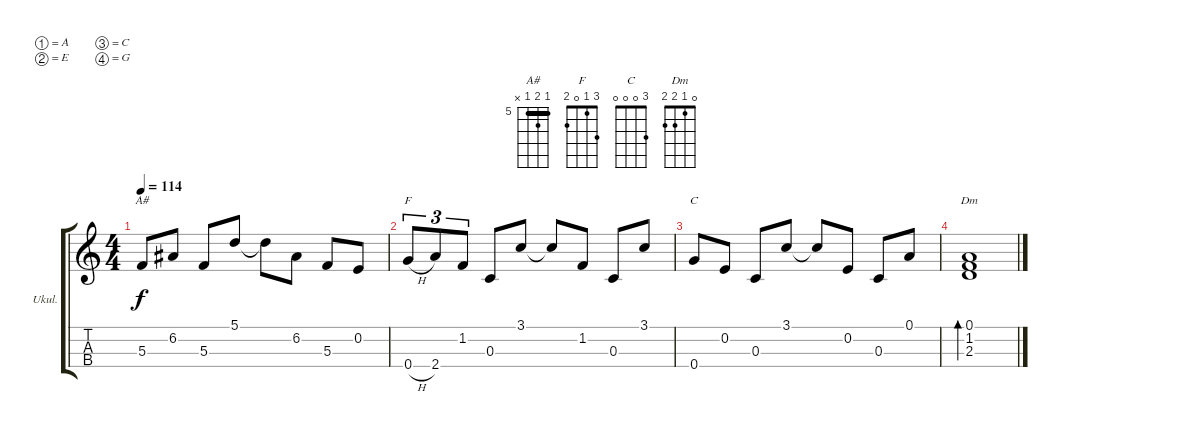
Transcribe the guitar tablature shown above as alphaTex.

\bracketExtendMode groupsimilarinstruments
\firstSystemTrackNameOrientation horizontal
\otherSystemsTrackNameOrientation horizontal
\track ("Ukulele - GCEA - High G" "Ukul.") {instrument acousticguitarnylon}
\staff {score tabs}
\tuning (A4 E4 C4 G4)
\displaytranspose 0
\chord ("A#" 5 6 5 x) {firstfret 5 showfingering false barre 5}
\chord ("F" 3 1 0 2) {showfingering false}
\chord ("C" 3 0 0 0) {showfingering false}
\chord ("Dm" 0 1 2 2) {showfingering false}
\ts (4 4)
\tempo 114
\clef g2
\ks c
5.3.8{ch "A#" dy f} 6.2.8 5.3.8 5.1.8 5.1{t}.8 6.2.8 5.3.8 0.2.8 |
0.4{h}.8{tu (3 2) ch "F"} 2.4.8{tu (3 2)} 1.2.8{tu (3 2)} 0.3.8 3.1.8 3.1{t}.8 1.2.8 0.3.8 3.1.8 |
0.4.8{ch "C"} 0.2.8 0.3.8 3.1.8 3.1{t}.8 0.2.8 0.3.8 0.1.8 |
(0.1 1.2 2.3).1{bd 480 ch "Dm"}
